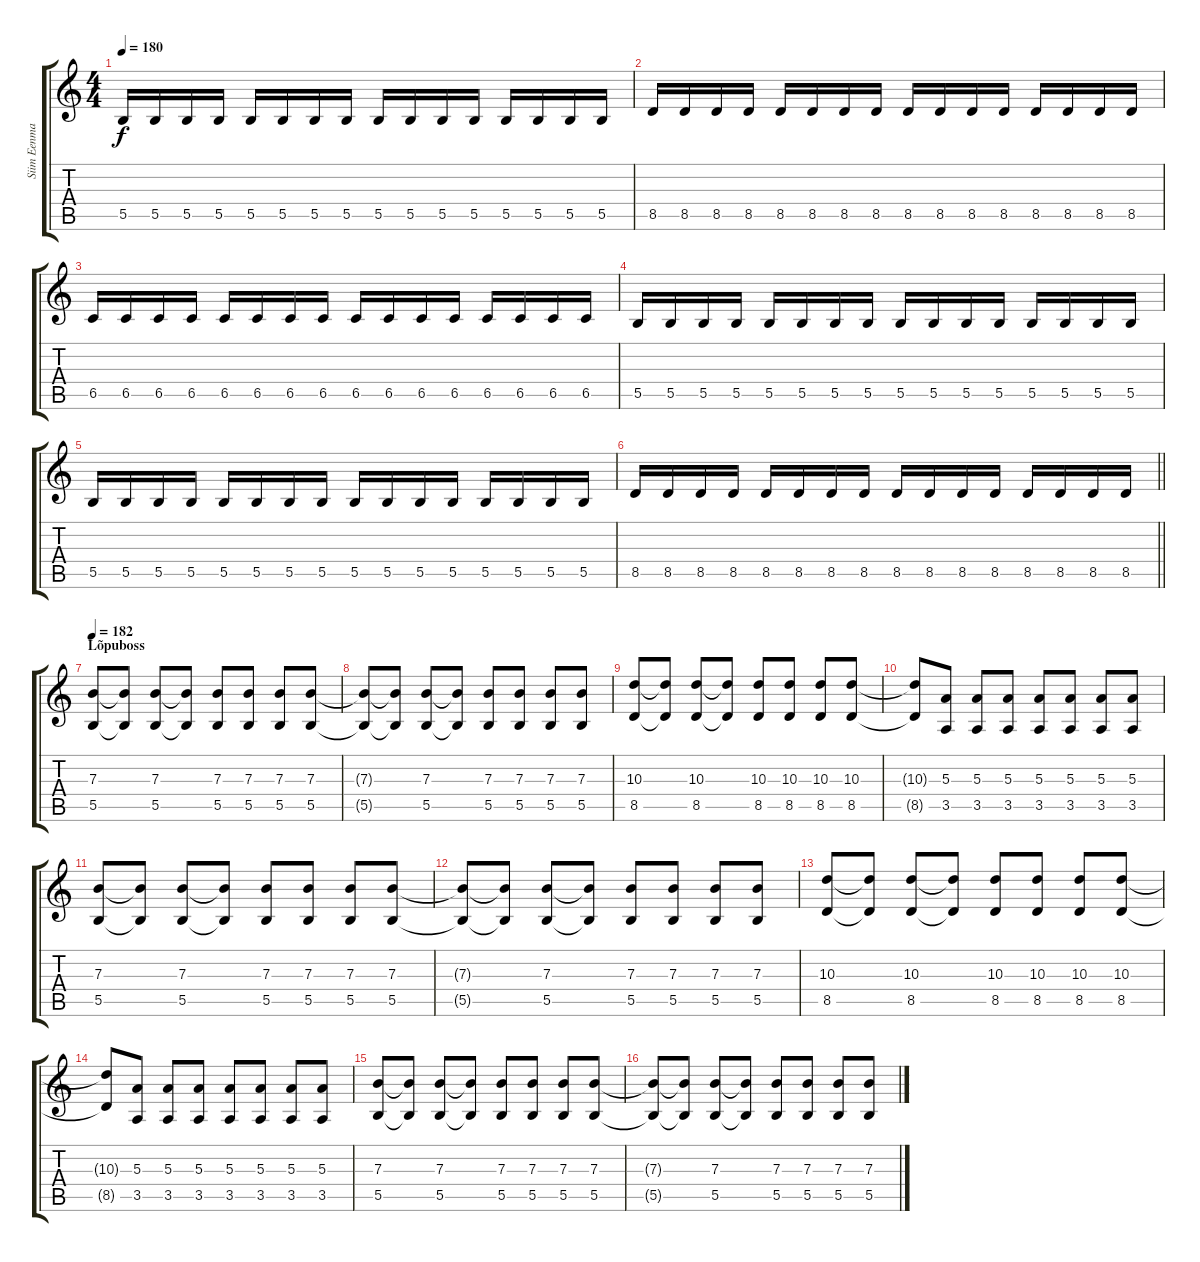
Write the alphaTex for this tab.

\track ("Siim Eenma" "Siim Eenma") {instrument distortionguitar}
\staff {score tabs}
\tuning (Db4 Ab3 E3 B2 Gb2 B1) {hide}
\ts (4 4)
\tempo 180
\clef g2
\ks c
5.5.16{dy f} 5.5.16 5.5.16 5.5.16 5.5.16 5.5.16 5.5.16 5.5.16 5.5.16 5.5.16 5.5.16 5.5.16 5.5.16 5.5.16 5.5.16 5.5.16 |
8.5.16 8.5.16 8.5.16 8.5.16 8.5.16 8.5.16 8.5.16 8.5.16 8.5.16 8.5.16 8.5.16 8.5.16 8.5.16 8.5.16 8.5.16 8.5.16 |
6.5.16 6.5.16 6.5.16 6.5.16 6.5.16 6.5.16 6.5.16 6.5.16 6.5.16 6.5.16 6.5.16 6.5.16 6.5.16 6.5.16 6.5.16 6.5.16 |
5.5.16 5.5.16 5.5.16 5.5.16 5.5.16 5.5.16 5.5.16 5.5.16 5.5.16 5.5.16 5.5.16 5.5.16 5.5.16 5.5.16 5.5.16 5.5.16 |
5.5.16 5.5.16 5.5.16 5.5.16 5.5.16 5.5.16 5.5.16 5.5.16 5.5.16 5.5.16 5.5.16 5.5.16 5.5.16 5.5.16 5.5.16 5.5.16 |
\barLineRight lightlight
8.5.16 8.5.16 8.5.16 8.5.16 8.5.16 8.5.16 8.5.16 8.5.16 8.5.16 8.5.16 8.5.16 8.5.16 8.5.16 8.5.16 8.5.16 8.5.16 |
\section ("" "Lõpuboss")
\tempo 182
(7.3 5.5).8 (7.3{t} 5.5{t}).8 (7.3 5.5).8 (7.3{t} 5.5{t}).8 (7.3 5.5).8 (7.3 5.5).8 (7.3 5.5).8 (7.3 5.5).8 |
(7.3{t} 5.5{t}).8 (7.3{t} 5.5{t}).8 (7.3 5.5).8 (7.3{t} 5.5{t}).8 (7.3 5.5).8 (7.3 5.5).8 (7.3 5.5).8 (7.3 5.5).8 |
(10.3 8.5).8 (10.3{t} 8.5{t}).8 (10.3 8.5).8 (10.3{t} 8.5{t}).8 (10.3 8.5).8 (10.3 8.5).8 (10.3 8.5).8 (10.3 8.5).8 |
(10.3{t} 8.5{t}).8 (5.3 3.5).8 (5.3 3.5).8 (5.3 3.5).8 (5.3 3.5).8 (5.3 3.5).8 (5.3 3.5).8 (5.3 3.5).8 |
(7.3 5.5).8 (7.3{t} 5.5{t}).8 (7.3 5.5).8 (7.3{t} 5.5{t}).8 (7.3 5.5).8 (7.3 5.5).8 (7.3 5.5).8 (7.3 5.5).8 |
(7.3{t} 5.5{t}).8 (7.3{t} 5.5{t}).8 (7.3 5.5).8 (7.3{t} 5.5{t}).8 (7.3 5.5).8 (7.3 5.5).8 (7.3 5.5).8 (7.3 5.5).8 |
(10.3 8.5).8 (10.3{t} 8.5{t}).8 (10.3 8.5).8 (10.3{t} 8.5{t}).8 (10.3 8.5).8 (10.3 8.5).8 (10.3 8.5).8 (10.3 8.5).8 |
(10.3{t} 8.5{t}).8 (5.3 3.5).8 (5.3 3.5).8 (5.3 3.5).8 (5.3 3.5).8 (5.3 3.5).8 (5.3 3.5).8 (5.3 3.5).8 |
(7.3 5.5).8 (7.3{t} 5.5{t}).8 (7.3 5.5).8 (7.3{t} 5.5{t}).8 (7.3 5.5).8 (7.3 5.5).8 (7.3 5.5).8 (7.3 5.5).8 |
(7.3{t} 5.5{t}).8 (7.3{t} 5.5{t}).8 (7.3 5.5).8 (7.3{t} 5.5{t}).8 (7.3 5.5).8 (7.3 5.5).8 (7.3 5.5).8 (7.3 5.5).8
